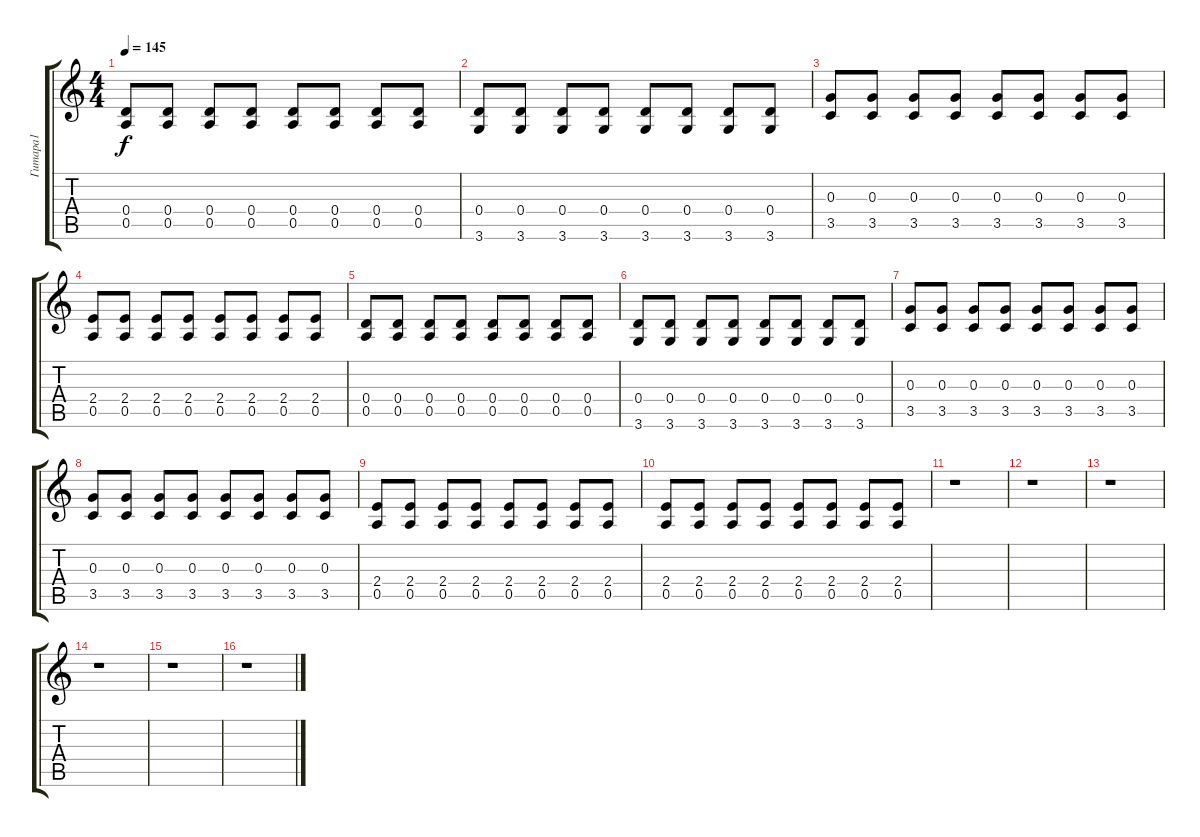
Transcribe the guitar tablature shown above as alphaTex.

\track ("Гитара1" "Гитара1") {instrument overdrivenguitar}
\staff {score tabs}
\tuning (E4 B3 G3 D3 A2 E2) {hide}
\ts (4 4)
\tempo 145
\clef g2
\ks c
(0.4 0.5).8{dy f} (0.4 0.5).8 (0.4 0.5).8 (0.4 0.5).8 (0.4 0.5).8 (0.4 0.5).8 (0.4 0.5).8 (0.4 0.5).8 |
(0.4 3.6).8 (0.4 3.6).8 (0.4 3.6).8 (0.4 3.6).8 (0.4 3.6).8 (0.4 3.6).8 (0.4 3.6).8 (0.4 3.6).8 |
(0.3 3.5).8 (0.3 3.5).8 (0.3 3.5).8 (0.3 3.5).8 (0.3 3.5).8 (0.3 3.5).8 (0.3 3.5).8 (0.3 3.5).8 |
(2.4 0.5).8 (2.4 0.5).8 (2.4 0.5).8 (2.4 0.5).8 (2.4 0.5).8 (2.4 0.5).8 (2.4 0.5).8 (2.4 0.5).8 |
(0.4 0.5).8 (0.4 0.5).8 (0.4 0.5).8 (0.4 0.5).8 (0.4 0.5).8 (0.4 0.5).8 (0.4 0.5).8 (0.4 0.5).8 |
(0.4 3.6).8 (0.4 3.6).8 (0.4 3.6).8 (0.4 3.6).8 (0.4 3.6).8 (0.4 3.6).8 (0.4 3.6).8 (0.4 3.6).8 |
(0.3 3.5).8 (0.3 3.5).8 (0.3 3.5).8 (0.3 3.5).8 (0.3 3.5).8 (0.3 3.5).8 (0.3 3.5).8 (0.3 3.5).8 |
(0.3 3.5).8 (0.3 3.5).8 (0.3 3.5).8 (0.3 3.5).8 (0.3 3.5).8 (0.3 3.5).8 (0.3 3.5).8 (0.3 3.5).8 |
(2.4 0.5).8 (2.4 0.5).8 (2.4 0.5).8 (2.4 0.5).8 (2.4 0.5).8 (2.4 0.5).8 (2.4 0.5).8 (2.4 0.5).8 |
(2.4 0.5).8 (2.4 0.5).8 (2.4 0.5).8 (2.4 0.5).8 (2.4 0.5).8 (2.4 0.5).8 (2.4 0.5).8 (2.4 0.5).8 |
r.1 |
r.1 |
r.1 |
r.1 |
r.1 |
r.1
